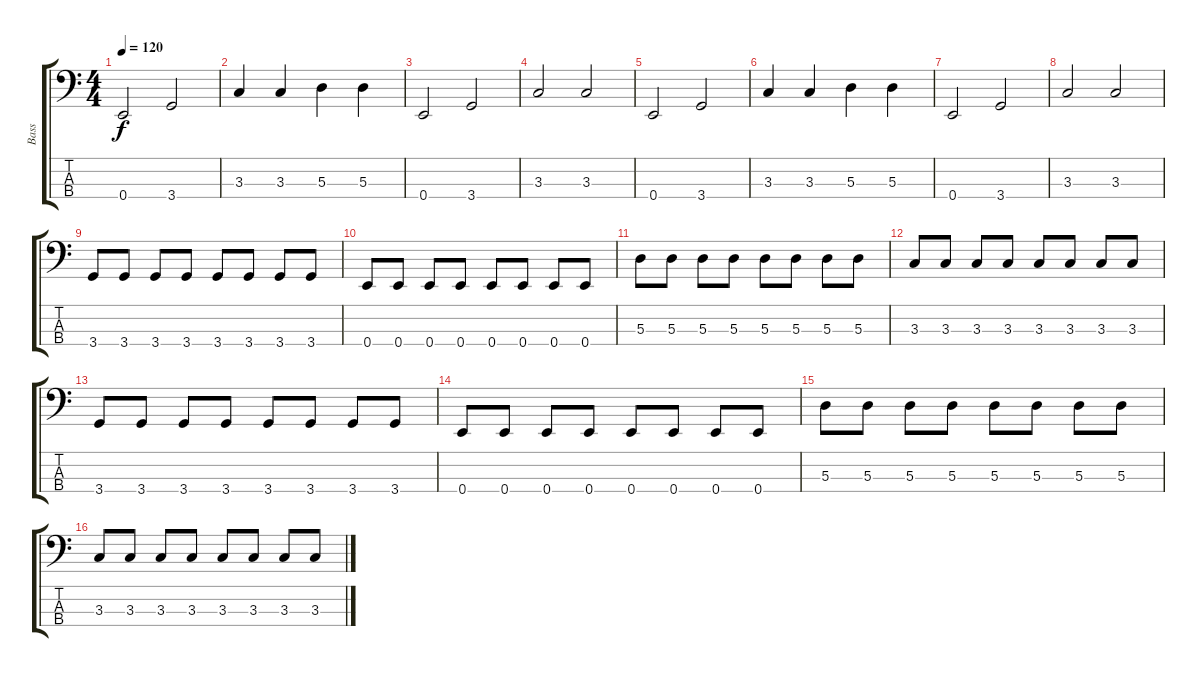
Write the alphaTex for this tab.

\track ("Bass" "Bass") {instrument electricbassfinger}
\staff {score tabs}
\tuning (G2 D2 A1 E1) {hide}
\ts (4 4)
\tempo 120
\clef f4
\ks c
0.4.2{dy f} 3.4.2 |
3.3.4 3.3.4 5.3.4 5.3.4 |
0.4.2 3.4.2 |
3.3.2 3.3.2 |
0.4.2 3.4.2 |
3.3.4 3.3.4 5.3.4 5.3.4 |
0.4.2 3.4.2 |
3.3.2 3.3.2 |
3.4.8 3.4.8 3.4.8 3.4.8 3.4.8 3.4.8 3.4.8 3.4.8 |
0.4.8 0.4.8 0.4.8 0.4.8 0.4.8 0.4.8 0.4.8 0.4.8 |
5.3.8 5.3.8 5.3.8 5.3.8 5.3.8 5.3.8 5.3.8 5.3.8 |
3.3.8 3.3.8 3.3.8 3.3.8 3.3.8 3.3.8 3.3.8 3.3.8 |
3.4.8 3.4.8 3.4.8 3.4.8 3.4.8 3.4.8 3.4.8 3.4.8 |
0.4.8 0.4.8 0.4.8 0.4.8 0.4.8 0.4.8 0.4.8 0.4.8 |
5.3.8 5.3.8 5.3.8 5.3.8 5.3.8 5.3.8 5.3.8 5.3.8 |
3.3.8 3.3.8 3.3.8 3.3.8 3.3.8 3.3.8 3.3.8 3.3.8
